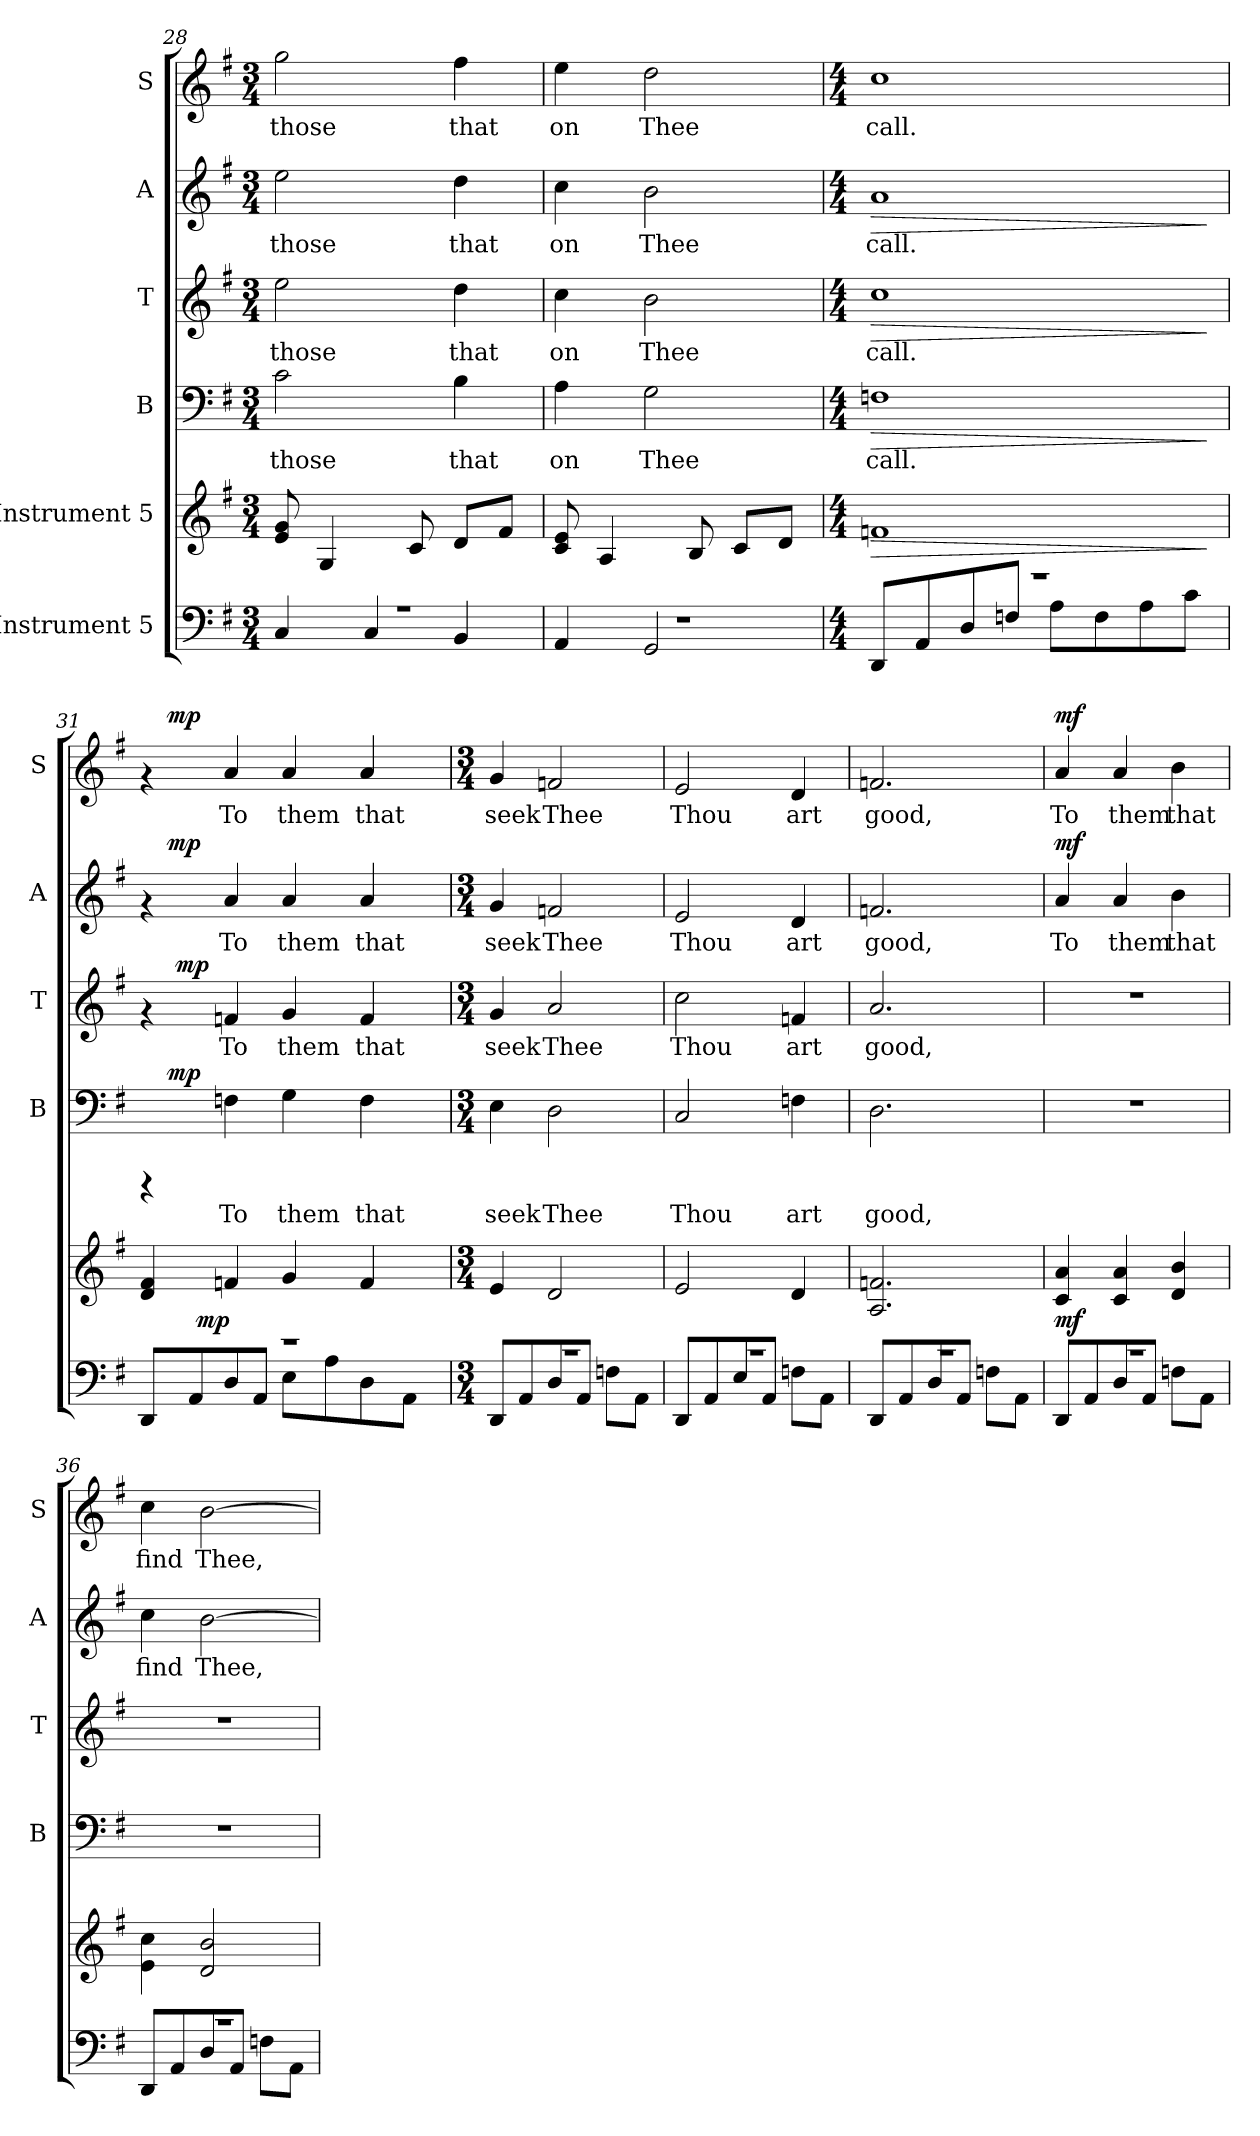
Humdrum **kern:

**kern	**kern	**dynam	**kern	**text	**dynam	**kern	**text	**dynam	**kern	**text	**dynam	**kern	**text	**dynam
*part6	*part5	*part5	*part4	*part4	*part4	*part3	*part3	*part3	*part2	*part2	*part2	*part1	*part1	*part1
*staff6	*staff5	*staff5	*staff4	*staff4	*staff4	*staff3	*staff3	*staff3	*staff2	*staff2	*staff2	*staff1	*staff1	*staff1
*I"Instrument 5	*I"Instrument 5	*	*I"B	*	*	*I"T	*	*	*I"A	*	*	*I"S	*	*
*	*	*	*I'B	*	*	*I'T	*	*	*I'A	*	*	*I'S	*	*
*clefF4	*clefG2	*	*clefF4	*	*	*clefG2	*	*	*clefG2	*	*	*clefG2	*	*
*k[f#]	*k[f#]	*	*k[f#]	*	*	*k[f#]	*	*	*k[f#]	*	*	*k[f#]	*	*
*G:	*G:	*	*G:	*	*	*G:	*	*	*G:	*	*	*G:	*	*
*M3/4	*M3/4	*	*M3/4	*	*	*M3/4	*	*	*M3/4	*	*	*M3/4	*	*
=28	=28	=28	=28	=28	=28	=28	=28	=28	=28	=28	=28	=28	=28	=28
*^	*	*	*	*	*	*	*	*	*	*	*	*	*	*
!	!	!	!	!	!LO:LY:b:cj	!	!	!LO:LY:b:cj	!	!	!LO:LY:b:rj	!	!	!LO:LY:b:cj	!
2.r	4C/	8e/ 8g/	.	2c\	those	.	2ee\	those	.	2ee\	those	.	2gg\	those	.
.	.	4G/	.	.	.	.	.	.	.	.	.	.	.	.	.
.	4C/	.	.	.	.	.	.	.	.	.	.	.	.	.	.
.	.	8c/	.	.	.	.	.	.	.	.	.	.	.	.	.
!	!	!	!	!	!LO:LY:b:cj	!	!	!LO:LY:b:cj	!	!	!LO:LY:b:rj	!	!	!LO:LY:b:cj	!
.	4BB/	8d/L	.	4B\	that	.	4dd\	that	.	4dd\	that	.	4ff#\	that	.
.	.	8f#/J	.	.	.	.	.	.	.	.	.	.	.	.	.
!!LO:PB:g=z
=29	=29	=29	=29	=29	=29	=29	=29	=29	=29	=29	=29	=29	=29	=29	=29
!	!	!	!	!	!LO:LY:b:cj	!	!	!LO:LY:b:cj	!	!	!LO:LY:b:rj	!	!	!LO:LY:b:cj	!
2.r	4AA/	8c/ 8e/	.	4A\	on	.	4cc\	on	.	4cc\	on	.	4ee\	on	.
.	.	4A/	.	.	.	.	.	.	.	.	.	.	.	.	.
!	!	!	!	!	!LO:LY:b:cj	!	!	!LO:LY:b:cj	!	!	!LO:LY:b:rj	!	!	!LO:LY:b:cj	!
.	2GG/	.	.	2G\	Thee	.	2b\	Thee	.	2b\	Thee	.	2dd\	Thee	.
.	.	8B/	.	.	.	.	.	.	.	.	.	.	.	.	.
.	.	8c/L	.	.	.	.	.	.	.	.	.	.	.	.	.
.	.	8d/J	.	.	.	.	.	.	.	.	.	.	.	.	.
=30	=30	=30	=30	=30	=30	=30	=30	=30	=30	=30	=30	=30	=30	=30	=30
*M4/4	*	*M4/4	*	*M4/4	*	*	*M4/4	*	*	*M4/4	*	*	*M4/4	*	*
!	!	!	!LO:HP:b	!	!LO:LY:b:cj	!LO:HP:b	!	!LO:LY:b:cj	!LO:HP:b	!	!LO:LY:b:rj	!LO:HP:b	!	!LO:LY:b:cj	!
1r	8DD/L	1fn	>	1Fn	call.	>	1cc	call.	>	1a	call.	>	1cc	call.	.
.	8AA/	.	.	.	.	.	.	.	.	.	.	.	.	.	.
.	8D/	.	.	.	.	.	.	.	.	.	.	.	.	.	.
.	8Fn/J	.	.	.	.	.	.	.	.	.	.	.	.	.	.
.	8A\L	.	.	.	.	.	.	.	.	.	.	.	.	.	.
.	8F\	.	.	.	.	.	.	.	.	.	.	.	.	.	.
.	8A\	.	.	.	.	.	.	.	.	.	.	.	.	.	.
.	8c\J	.	.	.	.	.	.	.	.	.	.	.	.	.	.
*v	*v	*	*	*	*	*	*	*	*	*	*	*	*	*	*
.	.	]	.	.	]	.	.	]	.	.	]	.	.	.
=31	=31	=31	=31	=31	=31	=31	=31	=31	=31	=31	=31	=31	=31	=31
*^	*^	*	*^	*	*	*^	*	*	*^	*	*	*^	*	*
1r	8DD/L	4d/ 4f#/	8ryy	.	4rCCC	16ryy	.	.	4rf	16.ryy	.	.	4rf	16ryy	.	.	4rf	16ryy	.	.
.	.	.	.	.	.	64ryy	.	.	.	.	.	.	.	64ryy	.	.	.	64ryy	.	.
!	!	!	!	!	!	!	!	!LO:DY:a	!	!	!	!	!	!	!	!LO:DY:a	!	!	!	!LO:DY:a
.	.	.	.	.	.	2ryy	.	mp	.	.	.	.	.	2ryy	.	mp	.	2ryy	.	mp
!	!	!	!	!	!	!	!	!	!	!	!	!LO:DY:a	!	!	!	!	!	!	!	!
.	.	.	.	.	.	.	.	.	.	2ryy	.	mp	.	.	.	.	.	.	.	.
.	8AA/	.	64ryy	.	.	.	.	.	.	.	.	.	.	.	.	.	.	.	.	.
!	!	!	!	!LO:DY:b	!	!	!	!	!	!	!	!	!	!	!	!	!	!	!	!
.	.	.	2ryy	mp	.	.	.	.	.	.	.	.	.	.	.	.	.	.	.	.
!	!	!	!	!	!	!	!LO:LY:b:cj	!	!	!	!LO:LY:b:cj	!	!	!	!LO:LY:b:rj	!	!	!	!LO:LY:b:cj	!
.	8D/	4fn/	.	.	4Fn\	.	To	.	4fn/	.	To	.	4a/	.	To	.	4a/	.	To	.
.	8AA/J	.	.	.	.	.	.	.	.	.	.	.	.	.	.	.	.	.	.	.
!	!	!	!	!	!	!	!LO:LY:b:cj	!	!	!	!LO:LY:b:cj	!	!	!	!LO:LY:b:rj	!	!	!	!LO:LY:b:cj	!
.	8E\L	4g/	.	.	4G\	.	them	.	4g/	.	them	.	4a/	.	them	.	4a/	.	them	.
.	.	.	.	.	.	4ryy	.	.	.	.	.	.	.	4ryy	.	.	.	4ryy	.	.
.	.	.	.	.	.	.	.	.	.	4ryy	.	.	.	.	.	.	.	.	.	.
.	8A\	.	.	.	.	.	.	.	.	.	.	.	.	.	.	.	.	.	.	.
.	.	.	4ryy	.	.	.	.	.	.	.	.	.	.	.	.	.	.	.	.	.
!	!	!	!	!	!	!	!LO:LY:b:cj	!	!	!	!LO:LY:b:cj	!	!	!	!LO:LY:b:rj	!	!	!	!LO:LY:b:cj	!
.	8D\	4f/	.	.	4F\	.	that	.	4f/	.	that	.	4a/	.	that	.	4a/	.	that	.
.	.	.	.	.	.	8ryy	.	.	.	.	.	.	.	8ryy	.	.	.	8ryy	.	.
.	.	.	.	.	.	.	.	.	.	8ryy	.	.	.	.	.	.	.	.	.	.
.	8AA\J	.	.	.	.	.	.	.	.	.	.	.	.	.	.	.	.	.	.	.
.	.	.	16..ryy	.	.	.	.	.	.	.	.	.	.	.	.	.	.	.	.	.
.	.	.	.	.	.	32.ryy	.	.	.	.	.	.	.	32.ryy	.	.	.	32.ryy	.	.
.	.	.	.	.	.	.	.	.	.	32ryy	.	.	.	.	.	.	.	.	.	.
*	*	*v	*v	*	*	*	*	*	*v	*v	*	*	*v	*v	*	*	*v	*v	*	*
*	*	*	*	*v	*v	*	*	*	*	*	*	*	*	*	*	*
=32	=32	=32	=32	=32	=32	=32	=32	=32	=32	=32	=32	=32	=32	=32	=32
*M3/4	*	*M3/4	*	*M3/4	*	*	*M3/4	*	*	*M3/4	*	*	*M3/4	*	*
*	*	*^	*	*^	*	*	*^	*	*	*^	*	*	*^	*	*
!	!	!	!	!	!	!	!LO:LY:b:cj	!	!	!	!LO:LY:b:cj	!	!	!	!LO:LY:b:rj	!	!	!	!LO:LY:b:cj	!
*	*	*v	*v	*	*	*	*	*	*v	*v	*	*	*v	*v	*	*	*v	*v	*	*
*	*	*	*	*v	*v	*	*	*	*	*	*	*	*	*	*	*
2.r	8DD/L	4e/	.	4E\	seek	.	4g/	seek	.	4g/	seek	.	4g/	seek	.
.	8AA/	.	.	.	.	.	.	.	.	.	.	.	.	.	.
!	!	!	!	!	!LO:LY:b:cj	!	!	!LO:LY:b:cj	!	!	!LO:LY:b:rj	!	!	!LO:LY:b:cj	!
.	8D/	2d/	.	2D\	Thee	.	2a/	Thee	.	2fn/	Thee	.	2fn/	Thee	.
.	8AA/J	.	.	.	.	.	.	.	.	.	.	.	.	.	.
.	8Fn\L	.	.	.	.	.	.	.	.	.	.	.	.	.	.
.	8AA\J	.	.	.	.	.	.	.	.	.	.	.	.	.	.
!!LO:PB:g=z
=33	=33	=33	=33	=33	=33	=33	=33	=33	=33	=33	=33	=33	=33	=33	=33
!	!	!	!	!	!LO:LY:b:cj	!	!	!LO:LY:b:cj	!	!	!LO:LY:b:rj	!	!	!LO:LY:b:cj	!
2.r	8DD/L	2e/	.	2C/	Thou	.	2cc\	Thou	.	2e/	Thou	.	2e/	Thou	.
.	8AA/	.	.	.	.	.	.	.	.	.	.	.	.	.	.
.	8E/	.	.	.	.	.	.	.	.	.	.	.	.	.	.
.	8AA/J	.	.	.	.	.	.	.	.	.	.	.	.	.	.
!	!	!	!	!	!LO:LY:b:cj	!	!	!LO:LY:b:cj	!	!	!LO:LY:b:rj	!	!	!LO:LY:b:cj	!
.	8Fn\L	4d/	.	4Fn\	art	.	4fn/	art	.	4d/	art	.	4d/	art	.
.	8AA\J	.	.	.	.	.	.	.	.	.	.	.	.	.	.
=34	=34	=34	=34	=34	=34	=34	=34	=34	=34	=34	=34	=34	=34	=34	=34
!	!	!	!	!	!LO:LY:b:cj	!	!	!LO:LY:b:cj	!	!	!LO:LY:b:rj	!	!	!LO:LY:b:cj	!
2.r	8DD/L	2.A/ 2.fn/	.	2.D\	good,	.	2.a/	good,	.	2.fn/	good,	.	2.fn/	good,	.
.	8AA/	.	.	.	.	.	.	.	.	.	.	.	.	.	.
.	8D/	.	.	.	.	.	.	.	.	.	.	.	.	.	.
.	8AA/J	.	.	.	.	.	.	.	.	.	.	.	.	.	.
.	8Fn\L	.	.	.	.	.	.	.	.	.	.	.	.	.	.
.	8AA\J	.	.	.	.	.	.	.	.	.	.	.	.	.	.
=35	=35	=35	=35	=35	=35	=35	=35	=35	=35	=35	=35	=35	=35	=35	=35
!	!	!	!LO:DY:b	!	!	!	!	!	!	!	!LO:LY:b:rj	!LO:DY:a	!	!LO:LY:b:cj	!LO:DY:a
2.r	8DD/L	4c/ 4a/	mf	2.r	.	.	2.r	.	.	4a/	To	mf	4a/	To	mf
.	8AA/	.	.	.	.	.	.	.	.	.	.	.	.	.	.
!	!	!	!	!	!	!	!	!	!	!	!LO:LY:b:rj	!	!	!LO:LY:b:cj	!
.	8D/	4a/ 4c/	.	.	.	.	.	.	.	4a/	them	.	4a/	them	.
.	8AA/J	.	.	.	.	.	.	.	.	.	.	.	.	.	.
!	!	!	!	!	!	!	!	!	!	!	!LO:LY:b:rj	!	!	!LO:LY:b:cj	!
.	8Fn\L	4d/ 4b/	.	.	.	.	.	.	.	4b\	that	.	4b\	that	.
.	8AA\J	.	.	.	.	.	.	.	.	.	.	.	.	.	.
=36	=36	=36	=36	=36	=36	=36	=36	=36	=36	=36	=36	=36	=36	=36	=36
!	!	!	!	!	!	!	!	!	!	!	!LO:LY:b:rj	!	!	!LO:LY:b:cj	!
2.r	8DD/L	4e\ 4cc\	.	2.r	.	.	2.r	.	.	4cc\	find	.	4cc\	find	.
.	8AA/	.	.	.	.	.	.	.	.	.	.	.	.	.	.
!	!	!	!	!	!	!	!	!	!	!	!LO:LY:b:rj	!	!	!LO:LY:b:cj	!
.	8D/	2b/ 2d/	.	.	.	.	.	.	.	[>2b\	Thee,	.	[>2b\	Thee,	.
.	8AA/J	.	.	.	.	.	.	.	.	.	.	.	.	.	.
.	8Fn\L	.	.	.	.	.	.	.	.	.	.	.	.	.	.
.	8AA\J	.	.	.	.	.	.	.	.	.	.	.	.	.	.
*v	*v	*	*	*	*	*	*	*	*	*	*	*	*	*	*
=	=	=	=	=	=	=	=	=	=	=	=	=	=	=
*-	*-	*-	*-	*-	*-	*-	*-	*-	*-	*-	*-	*-	*-	*-
